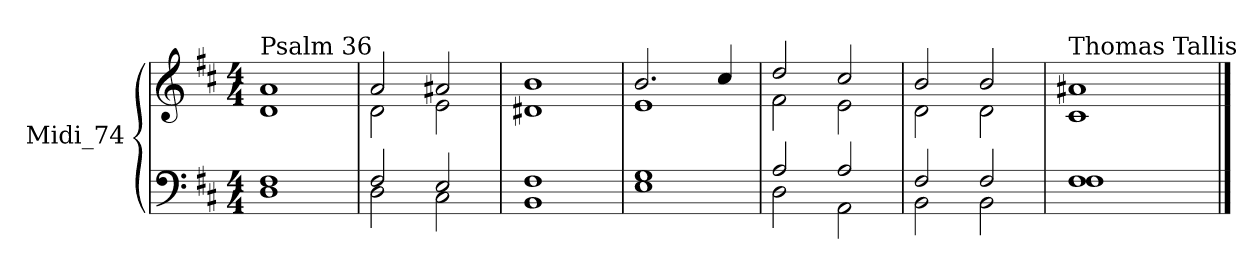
**kern	**kern
*part2	*part1
*staff2	*staff1
*I"Midi_74	*I"Midi_74
*clefF4	*clefG2
*k[f#c#]	*k[f#c#]
*D:	*D:
*M4/4	*M4/4
*MM240	*MM240
=1	=1
*^	*^
!	!	!LO:TX:a:t=Psalm 36	!
1F#	1D	1a	1d
=2	=2	=2	=2
2F#/	2D\	2a/	2d\
2E/	2C#\	2a#X/	2e\
=3	=3	=3	=3
1F#	1BB	1b	1d#X
=4	=4	=4	=4
1G	1E	2.b/	1e
.	.	4cc#/	.
=5	=5	=5	=5
2A/	2D\	2dd/	2f#\
2A/	2AA\	2cc#/	2e\
=6	=6	=6	=6
2F#/	2BB\	2b/	2d\
2F#/	2BB\	2b/	2d\
=7	=7	=7	=7
!	!	!LO:TX:a:t=Thomas Tallis	!
1F#	1F#	1a#X	1c#
*v	*v	*	*
*	*v	*v
==	==
*-	*-
